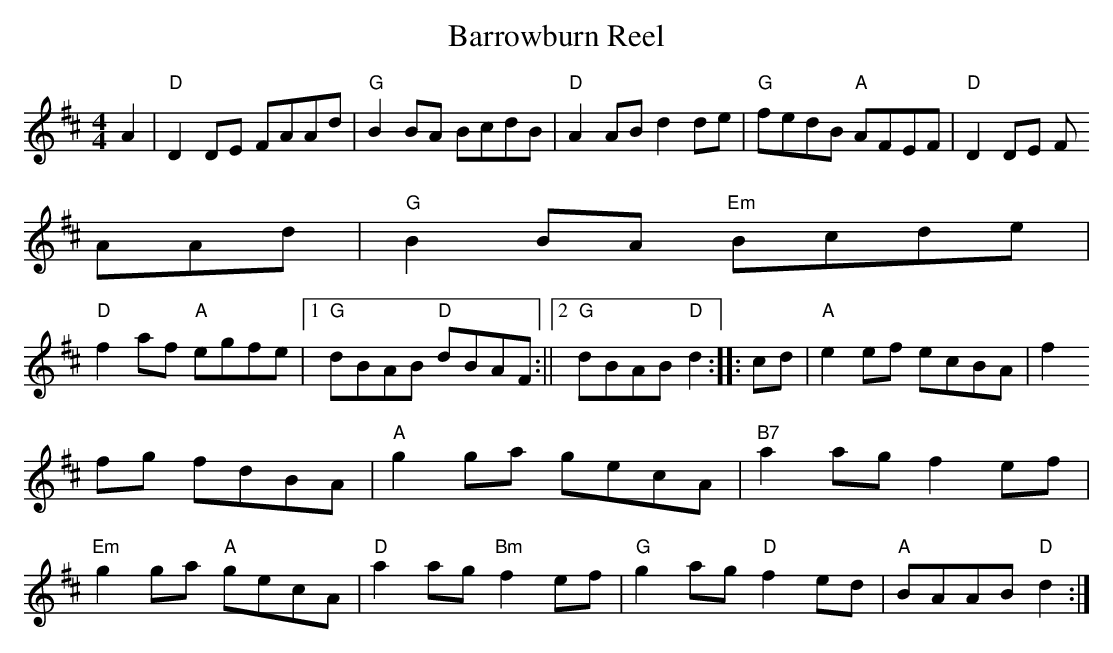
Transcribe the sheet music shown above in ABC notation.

X:1
T:Barrowburn Reel
M:4/4
L:1/8
K:D
O:Shetland
C:Addie Harper
A2|"D"D2 DE FAAd|"G"B2 BA BcdB|"D"A2 AB d2 de|"G"fedB "A"AFEF|"D"D2 DE F
AAd|"G"B2 BA "Em"Bcde|
"D"f2af "A"egfe|1"G"dBAB "D"dBAF:||2"G"dBAB "D"d2:||:cd|"A"e2 ef ecBA|f2
 fg fdBA|"A"g2 ga gecA|"B7"a2 ag f2 ef|
"Em"g2 ga "A"gecA|"D"a2 ag "Bm"f2 ef|"G"g2ag "D"f2ed|"A"BAAB "D"d2:|
